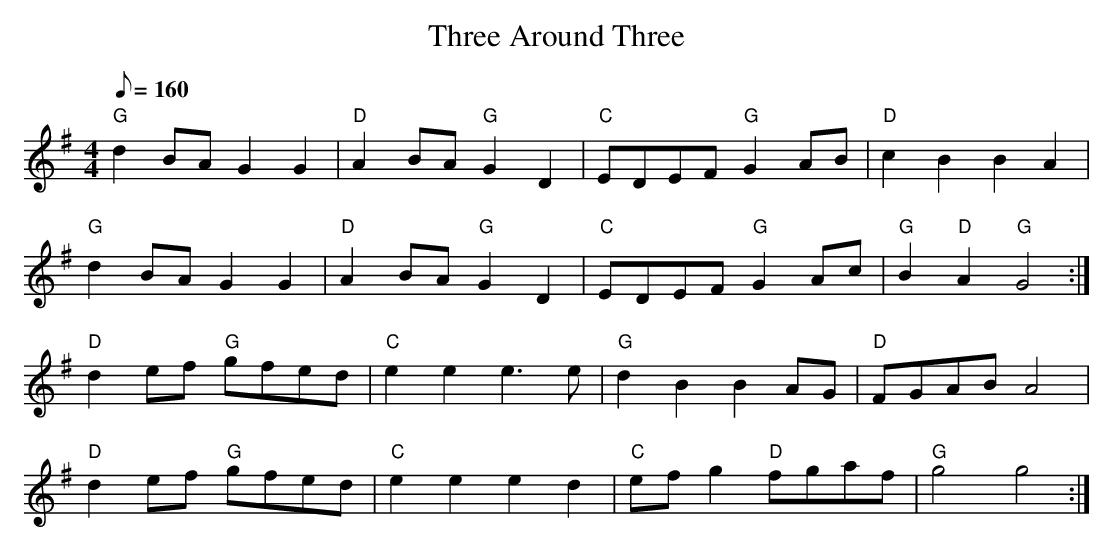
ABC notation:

X:1
T:Three Around Three
M:4/4
L:1/8
Q:160
K:G
"G" d2BA G2G2 | "D" A2BA "G" G2D2 | "C" EDEF "G" G2AB | "D" c2B2 B2A2 |
"G" d2BA G2G2 | "D" A2BA "G" G2D2 | "C" EDEF "G" G2Ac | "G" B2 "D" A2 "G" G4 :|
"D" d2 ef "G" gfed | "C" e2e2 e2>e2 | "G" d2B2B2AG | "D" FGAB A4 |
   "D" d2ef "G" gfed | "C" e2e2e2d2 | "C" ef g2 "D" fgaf | "G" g4 g4 :|
